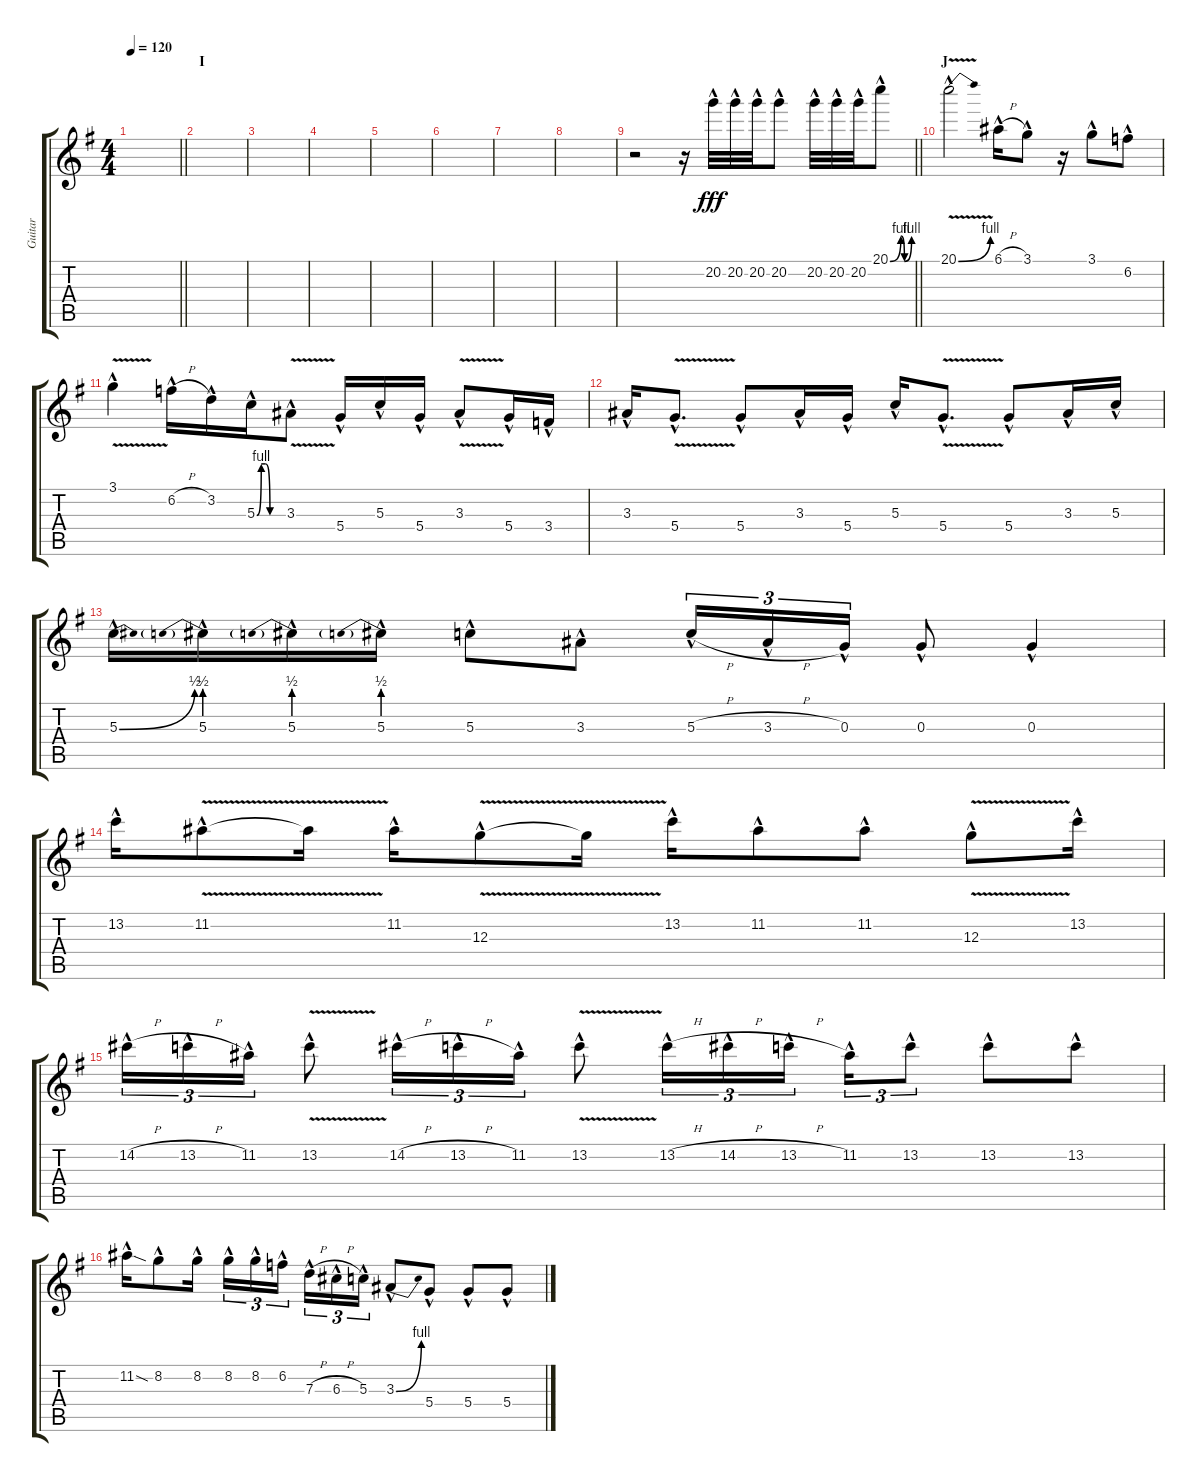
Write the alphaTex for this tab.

\track ("Guitar" "Guitar") {instrument overdrivenguitar}
\staff {score tabs}
\tuning (E4 B3 G3 D3 A2 E2) {hide}
\ts (4 4)
\tempo 120
\clef g2
\barLineRight lightlight
\ks g
|
\section ("" "I")
|
|
|
|
|
|
|
\barLineRight lightlight
r.2 r.16 20.2{hac}.32{dy fff} 20.2{hac}.32 20.2{hac}.32 20.2{hac}.8 20.2{hac}.32 20.2{hac}.32 20.2{hac}.32 20.1{be (custom 0 0 30 4 40 0 60 4) hac}.8 |
\section ("" "J")
20.1{be (bend 0 0 60 4) v hac}.2 6.1{h hac}.16 3.1{hac}.8 r.16 3.1{hac}.8 6.2{hac}.8 |
3.1{v hac}.4 6.2{h hac}.16 3.2{hac}.16 5.3{be (custom 0 0 10 4 20 4 30 0 60 0) hac}.16 3.3{v hac}.8 5.4{hac}.16 5.3{hac}.16 5.4{hac}.16 3.3{v hac}.8 5.4{hac}.16 3.4{hac}.16 |
3.3{hac}.16 5.4{v hac}.8{d} 5.4{hac}.8 3.3{hac}.16 5.4{hac}.16 5.3{hac}.16 5.4{v hac}.8{d} 5.4{hac}.8 3.3{hac}.16 5.3{hac}.16 |
5.3{be (bend 0 0 60 2) hac}.16 5.3{be (prebend 0 2 60 2) hac}.16 5.3{be (prebend 0 2 60 2) hac}.16 5.3{be (prebend 0 2 60 2) hac}.16 5.3{hac}.8 3.3{hac}.8 5.3{h hac}.16{tu (3 2)} 3.3{h hac}.16{tu (3 2)} 0.3{hac}.16{tu (3 2)} 0.3{hac}.8 0.3{hac}.4 |
13.2{hac}.16 11.2{v hac}.8 11.2{t}.16 11.2{hac}.16 12.3{v hac}.8 12.3{t}.16 13.2{hac}.16 11.2{hac}.8 11.2{hac}.8 12.3{v hac}.8 13.2{hac}.16 |
14.2{h hac}.16{tu (3 2)} 13.2{h hac}.16{tu (3 2)} 11.2{hac}.16{tu (3 2)} 13.2{v hac}.8 14.2{h hac}.16{tu (3 2)} 13.2{h hac}.16{tu (3 2)} 11.2{hac}.16{tu (3 2)} 13.2{v hac}.8 13.2{h hac}.16{tu (3 2)} 14.2{h hac}.16{tu (3 2)} 13.2{h hac}.16{tu (3 2) beam splitsecondary} 11.2{hac}.16{tu (3 2)} 13.2{hac}.8{tu (3 2)} 13.2{hac}.8 13.2{hac}.8 |
11.2{sod hac}.16 8.2{hac}.8 8.2{hac}.16 8.2{hac}.16{tu (3 2)} 8.2{hac}.16{tu (3 2)} 6.2{hac}.16{tu (3 2) beam splitsecondary} 7.3{h hac}.16{tu (3 2)} 6.3{h hac}.16{tu (3 2)} 5.3{hac}.16{tu (3 2)} 3.3{be (bend 0 0 60 4) hac}.8 5.4{hac}.8 5.4{hac}.8 5.4{hac}.8
